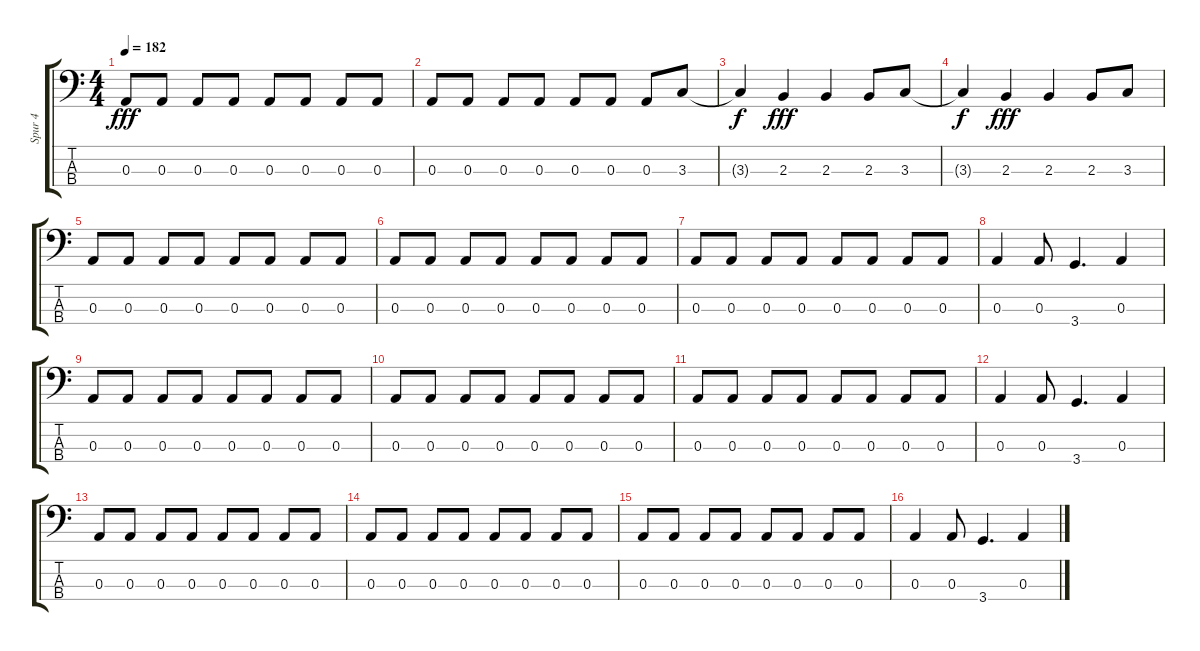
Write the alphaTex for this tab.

\track ("Spur 4" "Spur 4") {instrument electricbasspick}
\staff {score tabs}
\tuning (G2 D2 A1 E1) {hide}
\ts (4 4)
\tempo 182
\clef f4
\ks c
0.3.8{dy fff} 0.3.8 0.3.8 0.3.8 0.3.8 0.3.8 0.3.8 0.3.8 |
0.3.8 0.3.8 0.3.8 0.3.8 0.3.8 0.3.8 0.3.8 3.3.8 |
3.3{t}.4{dy f} 2.3.4{dy fff} 2.3.4 2.3.8 3.3.8 |
3.3{t}.4{dy f} 2.3.4{dy fff} 2.3.4 2.3.8 3.3.8 |
0.3.8 0.3.8 0.3.8 0.3.8 0.3.8 0.3.8 0.3.8 0.3.8 |
0.3.8 0.3.8 0.3.8 0.3.8 0.3.8 0.3.8 0.3.8 0.3.8 |
0.3.8 0.3.8 0.3.8 0.3.8 0.3.8 0.3.8 0.3.8 0.3.8 |
0.3.4 0.3.8 3.4.4{d} 0.3.4 |
0.3.8 0.3.8 0.3.8 0.3.8 0.3.8 0.3.8 0.3.8 0.3.8 |
0.3.8 0.3.8 0.3.8 0.3.8 0.3.8 0.3.8 0.3.8 0.3.8 |
0.3.8 0.3.8 0.3.8 0.3.8 0.3.8 0.3.8 0.3.8 0.3.8 |
0.3.4 0.3.8 3.4.4{d} 0.3.4 |
0.3.8 0.3.8 0.3.8 0.3.8 0.3.8 0.3.8 0.3.8 0.3.8 |
0.3.8 0.3.8 0.3.8 0.3.8 0.3.8 0.3.8 0.3.8 0.3.8 |
0.3.8 0.3.8 0.3.8 0.3.8 0.3.8 0.3.8 0.3.8 0.3.8 |
0.3.4 0.3.8 3.4.4{d} 0.3.4
